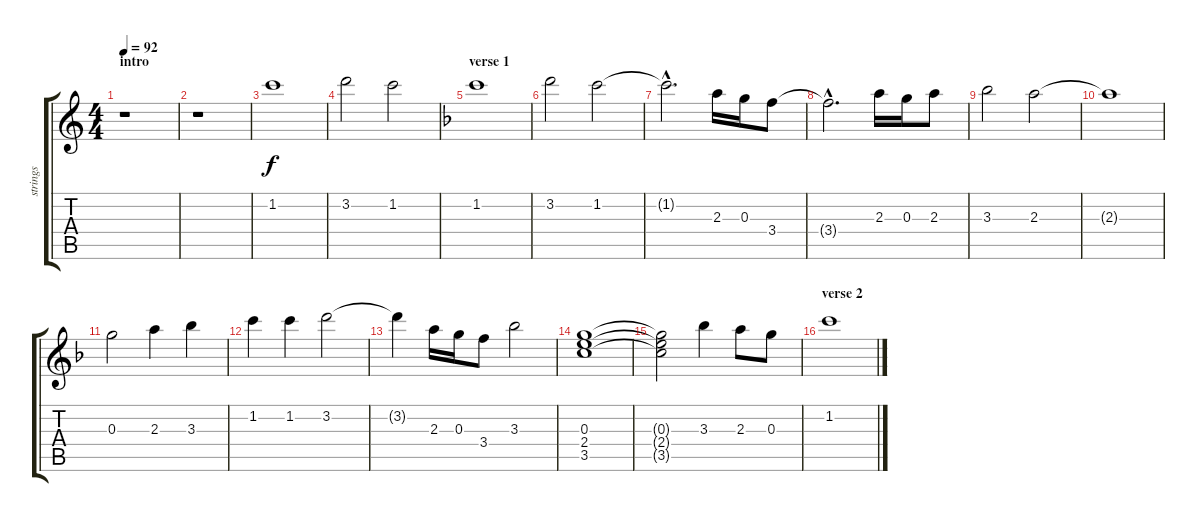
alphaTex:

\track ("strings" "strings") {instrument stringensemble1}
\staff {score tabs}
\tuning (E6 B5 G5 D5 A4 E4) {hide}
\ts (4 4)
\section ("" "intro")
\tempo 92
\clef g2
\ks c
r.1{dy f instrument stringensemble1} |
r.1 |
1.2.1 |
3.2.2 1.2.2 |
\section ("" "verse 1")
\ks f
1.2.1 |
3.2.2 1.2.2 |
1.2{hac t}.2{d} 2.3.16 0.3.16 3.4.8 |
3.4{hac t}.2{d} 2.3.16 0.3.16 2.3.8 |
3.3.2 2.3.2 |
2.3{t}.1 |
0.3.2 2.3.4 3.3.4 |
1.2.4 1.2.4 3.2.2 |
3.2{t}.4 2.3.16 0.3.16 3.4.8 3.3.2 |
(0.3 2.4 3.5).1 |
(0.3{t} 2.4{t} 3.5{t}).2 3.3.4 2.3.8 0.3.8 |
\section ("" "verse 2")
1.2.1
